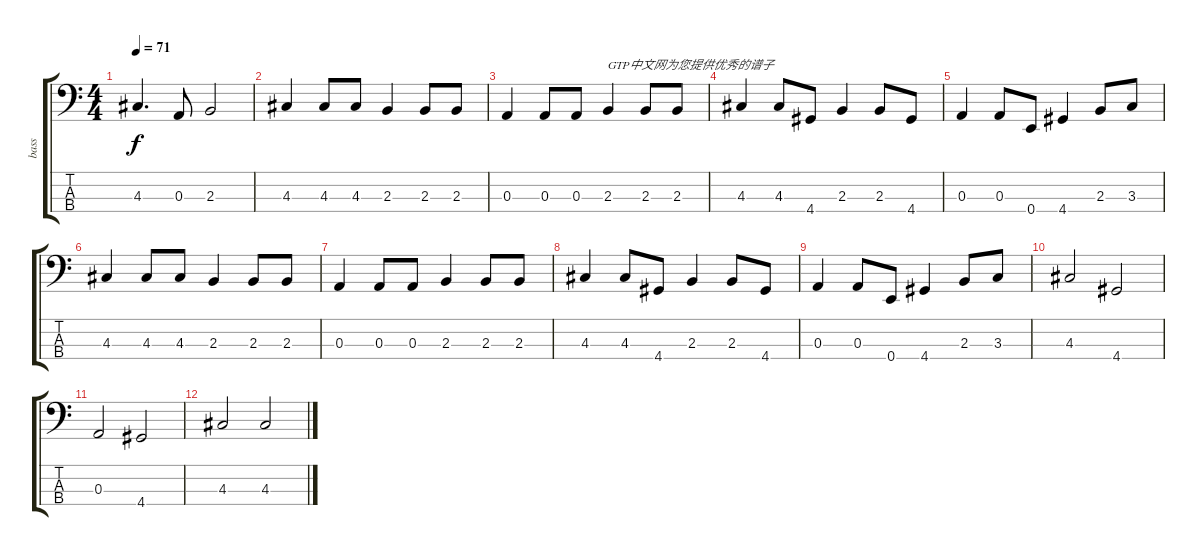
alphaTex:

\track ("bass" "bass") {instrument electricbassfinger}
\staff {score tabs}
\tuning (G2 D2 A1 E1) {hide}
\ts (4 4)
\tempo 71
\clef f4
\ks c
4.3.4{d dy f} 0.3.8 2.3.2 |
4.3.4 4.3.8 4.3.8 2.3.4 2.3.8 2.3.8 |
0.3.4 0.3.8 0.3.8 2.3.4{txt "GTP中文网为您提供优秀的谱子"} 2.3.8 2.3.8 |
4.3.4 4.3.8 4.4.8 2.3.4 2.3.8 4.4.8 |
0.3.4 0.3.8 0.4.8 4.4.4 2.3.8 3.3.8 |
4.3.4 4.3.8 4.3.8 2.3.4 2.3.8 2.3.8 |
0.3.4 0.3.8 0.3.8 2.3.4 2.3.8 2.3.8 |
4.3.4 4.3.8 4.4.8 2.3.4 2.3.8 4.4.8 |
0.3.4 0.3.8 0.4.8 4.4.4 2.3.8 3.3.8 |
4.3.2 4.4.2 |
0.3.2 4.4.2 |
4.3.2 4.3.2
